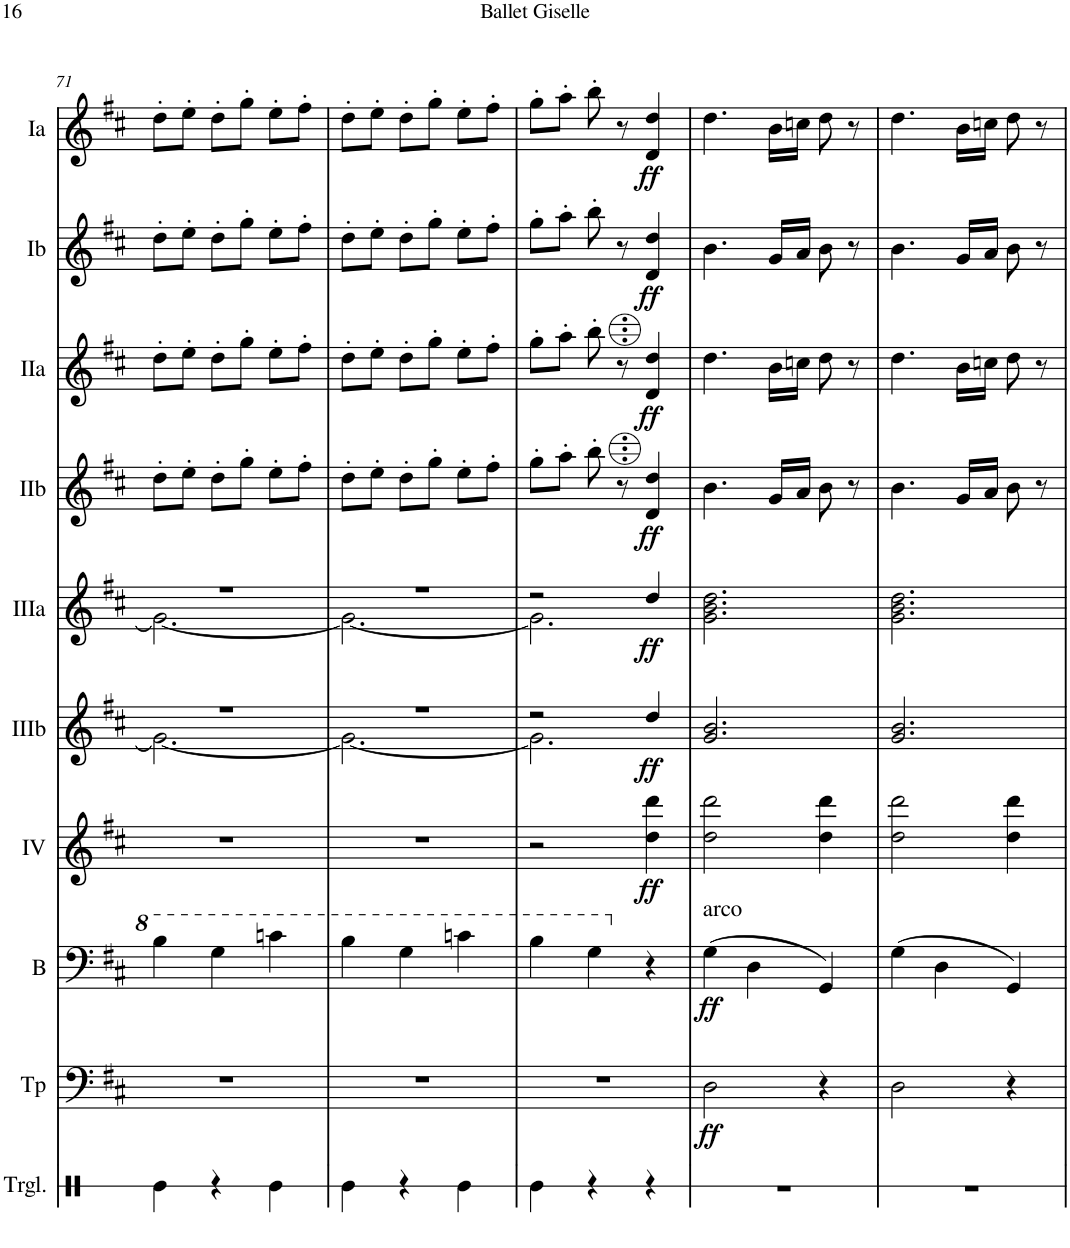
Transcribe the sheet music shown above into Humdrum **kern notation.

**kern	**kern	**dynam	**kern	**dynam	**kern	**dynam	**kern	**dynam	**kern	**dynam	**kern	**dynam	**kern	**dynam	**kern	**dynam	**kern	**dynam
*part10	*part9	*part9	*part8	*part8	*part7	*part7	*part6	*part6	*part5	*part5	*part4	*part4	*part3	*part3	*part2	*part2	*part1	*part1
*staff10	*staff9	*staff9	*staff8	*staff8	*staff7	*staff7	*staff6	*staff6	*staff5	*staff5	*staff4	*staff4	*staff3	*staff3	*staff2	*staff2	*staff1	*staff1
*I"Triangle	*I"Timp.	*	*I"Bass	*	*I"Acc. 4	*	*I"Acc. 3b	*	*I"Acc. 3a	*	*I"Acc. 2b	*	*I"Acc. 2a	*	*I"Acc. 1b	*	*I"Acc. 1a	*
*I'Trgl.	*I'Tp	*	*I'B	*	*	*	*	*	*	*	*	*	*	*	*	*	*	*
!!LO:PB:g=z
*clefX	*clefF4	*	*clefF4	*	*clefG2	*	*clefG2	*	*clefG2	*	*clefG2	*	*clefG2	*	*clefG2	*	*clefG2	*
*	*	*	*Trd7c12	*	*Trd7c12	*	*Trd7c12	*	*Trd7c12	*	*	*	*	*	*	*	*	*
*k[]	*k[f#c#]	*	*k[f#c#]	*	*k[f#c#]	*	*k[f#c#]	*	*k[f#c#]	*	*k[f#c#]	*	*k[f#c#]	*	*k[f#c#]	*	*k[f#c#]	*
*M3/4	*M3/4	*	*M3/4	*	*M3/4	*	*M3/4	*	*M3/4	*	*M3/4	*	*M3/4	*	*M3/4	*	*M3/4	*
=71	=71	=71	=71	=71	=71	=71	=71	=71	=71	=71	=71	=71	=71	=71	=71	=71	=71	=71
*	*	*	*	*	*	*	*^	*	*^	*	*	*	*	*	*	*	*	*
4Re\	2.r	.	4b\	.	2.r	.	2.r	2.g\_	.	2.r	2.g\_	.	8dd'\L	.	8dd'\L	.	8dd'\L	.	8dd'\L	.
.	.	.	.	.	.	.	.	.	.	.	.	.	8ee'\J	.	8ee'\J	.	8ee'\J	.	8ee'\J	.
4r	.	.	4g\	.	.	.	.	.	.	.	.	.	8dd'\L	.	8dd'\L	.	8dd'\L	.	8dd'\L	.
.	.	.	.	.	.	.	.	.	.	.	.	.	8gg'\J	.	8gg'\J	.	8gg'\J	.	8gg'\J	.
4Re\	.	.	4ccn\	.	.	.	.	.	.	.	.	.	8ee'\L	.	8ee'\L	.	8ee'\L	.	8ee'\L	.
.	.	.	.	.	.	.	.	.	.	.	.	.	8ff#'\J	.	8ff#'\J	.	8ff#'\J	.	8ff#'\J	.
=72	=72	=72	=72	=72	=72	=72	=72	=72	=72	=72	=72	=72	=72	=72	=72	=72	=72	=72	=72	=72
4Re\	2.r	.	4b\	.	2.r	.	2.r	2.g\_	.	2.r	2.g\_	.	8dd'\L	.	8dd'\L	.	8dd'\L	.	8dd'\L	.
.	.	.	.	.	.	.	.	.	.	.	.	.	8ee'\J	.	8ee'\J	.	8ee'\J	.	8ee'\J	.
4r	.	.	4g\	.	.	.	.	.	.	.	.	.	8dd'\L	.	8dd'\L	.	8dd'\L	.	8dd'\L	.
.	.	.	.	.	.	.	.	.	.	.	.	.	8gg'\J	.	8gg'\J	.	8gg'\J	.	8gg'\J	.
4Re\	.	.	4ccn\	.	.	.	.	.	.	.	.	.	8ee'\L	.	8ee'\L	.	8ee'\L	.	8ee'\L	.
.	.	.	.	.	.	.	.	.	.	.	.	.	8ff#'\J	.	8ff#'\J	.	8ff#'\J	.	8ff#'\J	.
=73	=73	=73	=73	=73	=73	=73	=73	=73	=73	=73	=73	=73	=73	=73	=73	=73	=73	=73	=73	=73
4Re\	2.r	.	4b\	.	2r	.	2r	2.g\]	.	2r	2.g\]	.	8gg'\L	.	8gg'\L	.	8gg'\L	.	8gg'\L	.
.	.	.	.	.	.	.	.	.	.	.	.	.	8aa'\J	.	8aa'\J	.	8aa'\J	.	8aa'\J	.
4r	.	.	4g\	.	.	.	.	.	.	.	.	.	8bb'\	.	8bb'\	.	8bb'\	.	8bb'\	.
.	.	.	.	.	.	.	.	.	.	.	.	.	8r	.	8r	.	8r	.	8r	.
!	!	!	!	!	!	!LO:DY:b	!	!	!LO:DY:b	!	!	!LO:DY:b	!	!LO:DY:b	!	!LO:DY:b	!	!LO:DY:b	!	!LO:DY:b
4r	.	.	4r	.	4dd\ 4ddd\	ff	4dd/	.	ff	4dd/	.	ff	4D/ 4d/	ff	4D/ 4d/	ff	4d/ 4dd/	ff	4d/ 4dd/	ff
*	*	*	*	*	*	*	*v	*v	*	*	*	*	*	*	*	*	*	*	*	*
*	*	*	*	*	*	*	*	*	*v	*v	*	*	*	*	*	*	*	*	*
=74	=74	=74	=74	=74	=74	=74	=74	=74	=74	=74	=74	=74	=74	=74	=74	=74	=74	=74
!	!	!	!LO:TX:a:t=arco	!	!	!	!	!	!	!	!	!	!	!	!	!	!	!
!	!	!LO:DY:b	!	!LO:DY:b	!	!	!	!	!	!	!	!	!	!	!	!	!	!
2.r	2D\	ff	(4G\	ff	2dd\ 2ddd\	.	2.g/ 2.b/	.	2.g\ 2.b\ 2.dd\	.	4.B\	.	4.d\	.	4.b\	.	4.dd\	.
.	.	.	4D\	.	.	.	.	.	.	.	.	.	.	.	.	.	.	.
.	.	.	.	.	.	.	.	.	.	.	16G/LL	.	16B\LL	.	16g/LL	.	16b\LL	.
.	.	.	.	.	.	.	.	.	.	.	16A/JJ	.	16cn\JJ	.	16a/JJ	.	16ccn\JJ	.
.	4r	.	4GG/)	.	4dd\ 4ddd\	.	.	.	.	.	8B\	.	8d\	.	8b\	.	8dd\	.
.	.	.	.	.	.	.	.	.	.	.	8r	.	8r	.	8r	.	8r	.
=75	=75	=75	=75	=75	=75	=75	=75	=75	=75	=75	=75	=75	=75	=75	=75	=75	=75	=75
2.r	2D\	.	(4G\	.	2dd\ 2ddd\	.	2.g/ 2.b/	.	2.g\ 2.b\ 2.dd\	.	4.B\	.	4.d\	.	4.b\	.	4.dd\	.
.	.	.	4D\	.	.	.	.	.	.	.	.	.	.	.	.	.	.	.
.	.	.	.	.	.	.	.	.	.	.	16G/LL	.	16B\LL	.	16g/LL	.	16b\LL	.
.	.	.	.	.	.	.	.	.	.	.	16A/JJ	.	16cn\JJ	.	16a/JJ	.	16ccn\JJ	.
.	4r	.	4GG/)	.	4dd\ 4ddd\	.	.	.	.	.	8B\	.	8d\	.	8b\	.	8dd\	.
.	.	.	.	.	.	.	.	.	.	.	8r	.	8r	.	8r	.	8r	.
=	=	=	=	=	=	=	=	=	=	=	=	=	=	=	=	=	=	=
*-	*-	*-	*-	*-	*-	*-	*-	*-	*-	*-	*-	*-	*-	*-	*-	*-	*-	*-
